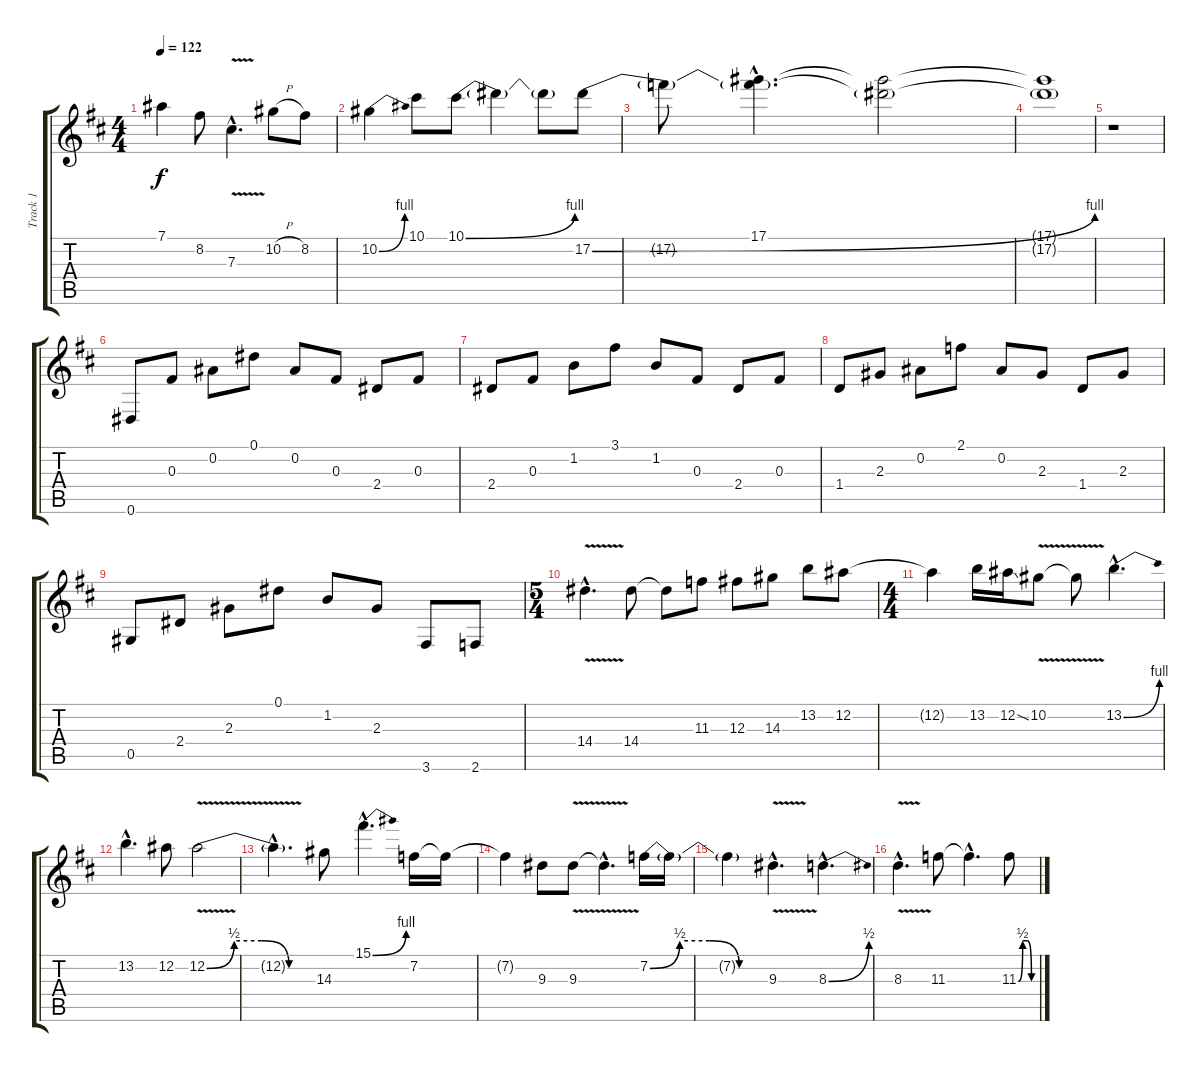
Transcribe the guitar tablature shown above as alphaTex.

\track ("Track 1" "Track 1") {instrument electricguitarclean}
\staff {score tabs}
\tuning (Eb4 Bb3 Gb3 Db3 Ab2 Eb2) {hide}
\ts (4 4)
\tempo 122
\clef g2
\ks d
7.1{t}.4{dy f} 8.2.8 7.3{v hac}.4{d} 10.2{h}.8 8.2.8 |
10.2{be (bend 0 0 60 4)}.4 10.1.8 10.1{be (bend 0 0 60 4)}.8 10.1{t}.4 10.1{t}.8 17.2{be (bend 0 0 60 4)}.8 |
17.2{t}.8 (17.1{hac} 17.2{hac t}).4{d} (17.1{t} 17.2{t}).2 |
(17.1{t} 17.2{t}).1 |
r.1 |
0.6.8 0.3.8 0.2.8 0.1.8 0.2.8 0.3.8 2.4.8 0.3.8 |
2.4.8 0.3.8 1.2.8 3.1.8 1.2.8 0.3.8 2.4.8 0.3.8 |
1.4.8 2.3.8 0.2.8 2.1.8 0.2.8 2.3.8 1.4.8 2.3.8 |
0.5.8 2.4.8 2.3.8 0.1.8 1.2.8 2.3.8 3.6.8 2.6.8 |
\ts (5 4)
14.4{v hac}.4{d} 14.4.8 14.4{t}.8 11.3.8 12.3.8 14.3.8 13.2.8 12.2.8 |
\ts (4 4)
12.2{t}.4 13.2.16 12.2{ss}.16 10.2{v}.8 10.2{t}.8 13.2{be (bend 0 0 60 4) hac}.4{d} |
13.2{hac}.4{d} 12.2.8 12.2{be (custom 0 0 15 2 30 2 45 0 60 0) v}.2 |
12.2{hac t}.4{d} 14.3.8 15.1{be (bend 0 0 60 4) hac}.4{d} 7.2.16 7.2{t}.16 |
7.2{t}.4 9.3.8 9.3{v}.8 9.3{hac t}.4{d} 7.2{be (custom 0 0 15 2 30 2 45 0 60 0)}.16 7.2{t}.16 |
7.2{t}.4 9.3{v hac}.4{d} 8.3{be (bend 0 0 60 2) hac}.4{d} |
8.3{v hac}.4{d} 11.3.8 11.3{hac t}.4{d} 11.3{be (custom 0 0 15 2 30 2 45 0 60 0)}.8
